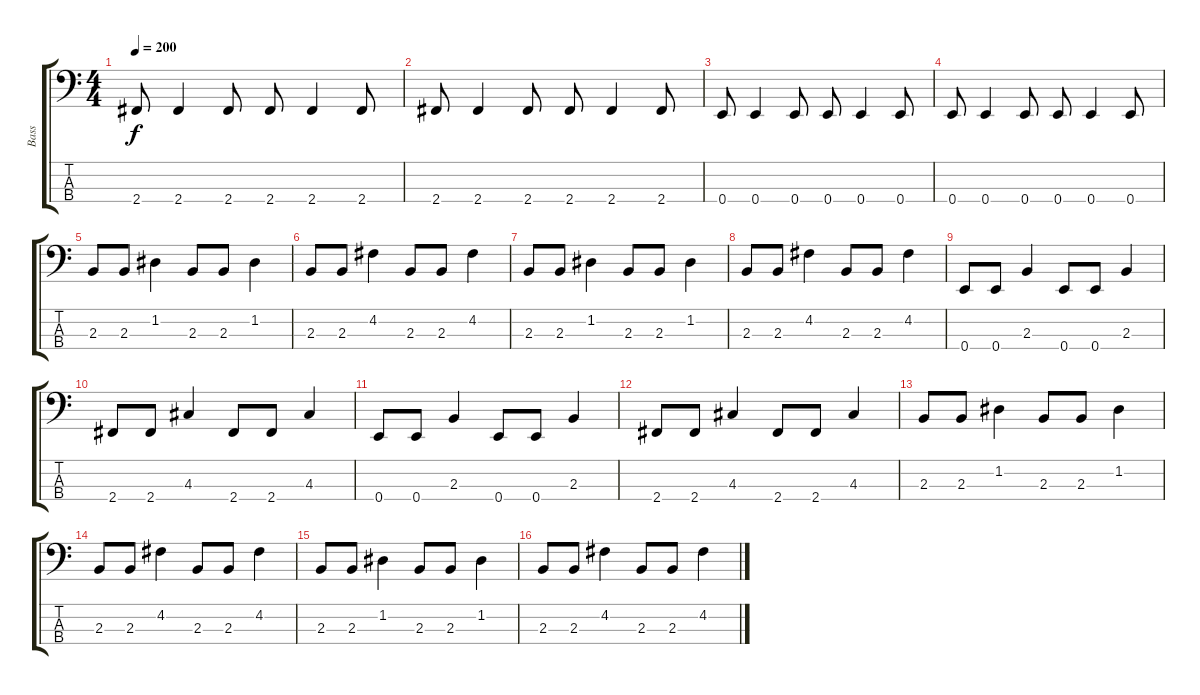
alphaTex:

\track ("Bass" "Bass") {instrument electricbasspick}
\staff {score tabs}
\tuning (G2 D2 A1 E1) {hide}
\ts (4 4)
\tempo 200
\clef f4
\ks c
2.4.8{dy f} 2.4.4 2.4.8 2.4.8 2.4.4 2.4.8 |
2.4.8 2.4.4 2.4.8 2.4.8 2.4.4 2.4.8 |
0.4.8 0.4.4 0.4.8 0.4.8 0.4.4 0.4.8 |
0.4.8 0.4.4 0.4.8 0.4.8 0.4.4 0.4.8 |
2.3.8 2.3.8 1.2.4 2.3.8 2.3.8 1.2.4 |
2.3.8 2.3.8 4.2.4 2.3.8 2.3.8 4.2.4 |
2.3.8 2.3.8 1.2.4 2.3.8 2.3.8 1.2.4 |
2.3.8 2.3.8 4.2.4 2.3.8 2.3.8 4.2.4 |
0.4.8 0.4.8 2.3.4 0.4.8 0.4.8 2.3.4 |
2.4.8 2.4.8 4.3.4 2.4.8 2.4.8 4.3.4 |
0.4.8 0.4.8 2.3.4 0.4.8 0.4.8 2.3.4 |
2.4.8 2.4.8 4.3.4 2.4.8 2.4.8 4.3.4 |
2.3.8 2.3.8 1.2.4 2.3.8 2.3.8 1.2.4 |
2.3.8 2.3.8 4.2.4 2.3.8 2.3.8 4.2.4 |
2.3.8 2.3.8 1.2.4 2.3.8 2.3.8 1.2.4 |
2.3.8 2.3.8 4.2.4 2.3.8 2.3.8 4.2.4
